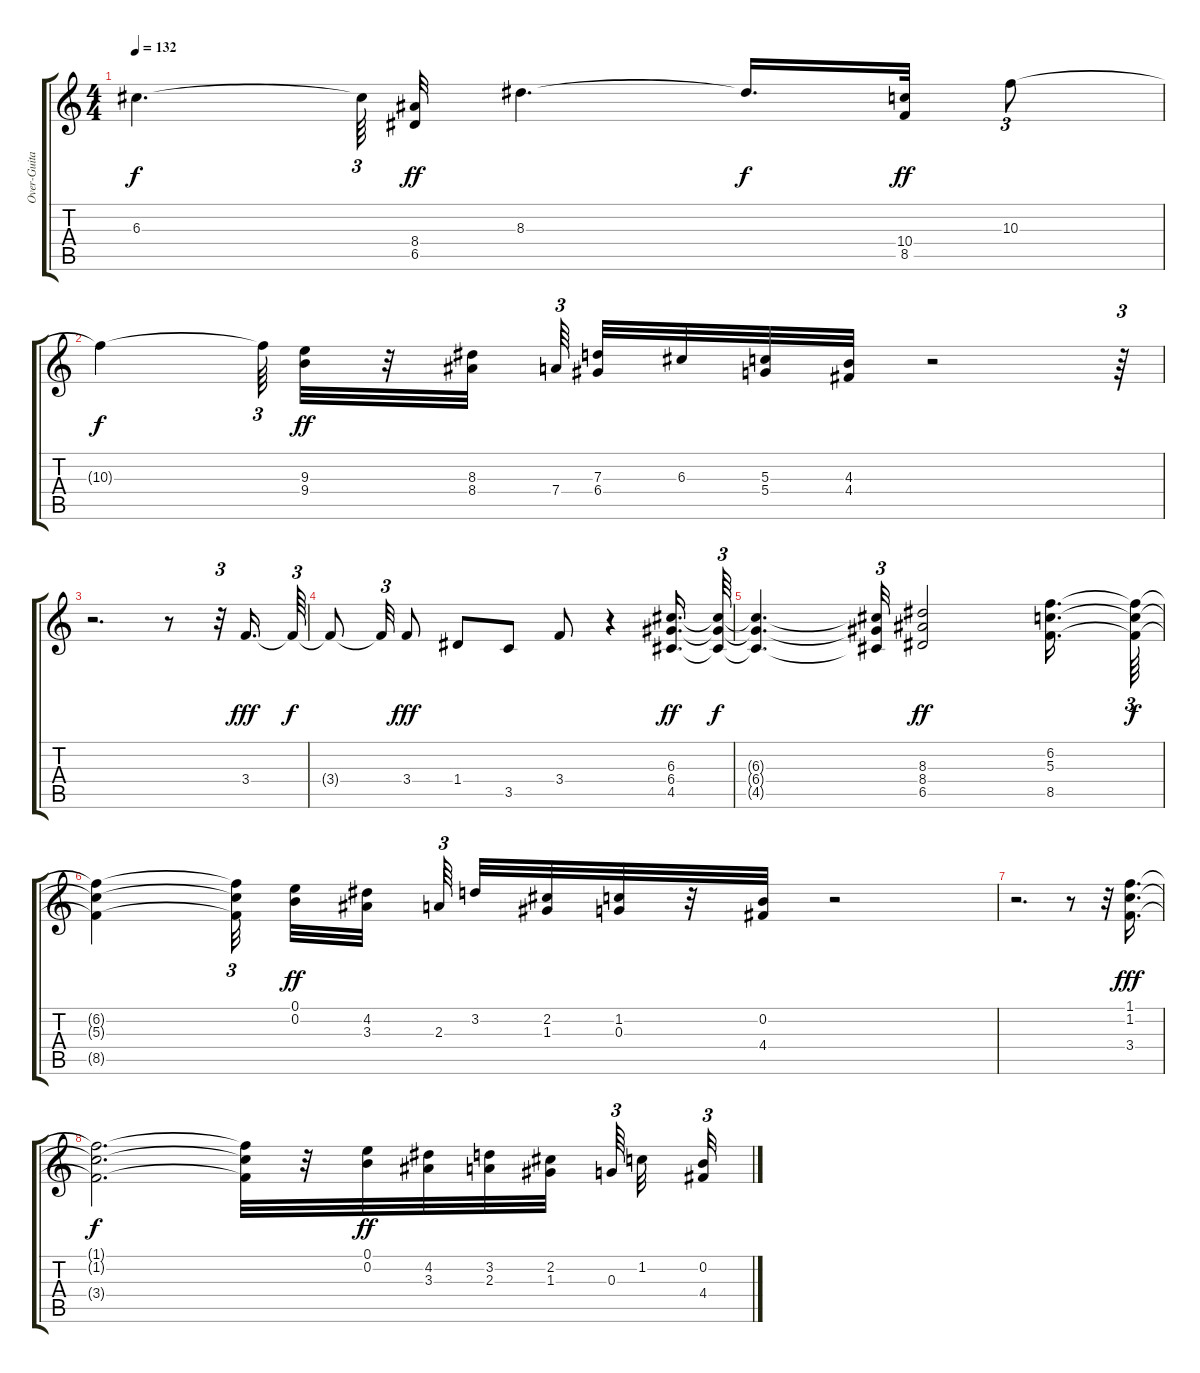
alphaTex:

\track ("Over-Guitar" "Over-Guita") {instrument overdrivenguitar}
\staff {score tabs}
\tuning (E4 B3 G3 D3 A2 E2) {hide}
\ts (4 4)
\tempo 132
\clef g2
\ks c
6.3{t}.4{d dy f} 6.3{t}.64{tu (3 2)} (8.4 6.5).32{dy ff} 8.3.4{d} 8.3{t}.16{d dy f} (10.4 8.5).32{dy ff} 10.3.8{tu (3 2)} |
10.3{t}.4{dy f} 10.3{t}.64{tu (3 2)} (9.3 9.4).32{dy ff} r.32 (8.3 8.4).32{beam splitsecondary} 7.4.64{tu (3 2) beam splitsecondary} (7.3 6.4).32 6.3.32 (5.3 5.4).32 (4.3 4.4).32 r.2 r.64{tu (3 2)} |
r.2{d} r.8 r.32{tu (3 2)} 3.4.16{d dy fff} 3.4{t}.64{tu (3 2) dy f} |
3.4{t}.8 3.4{t}.32{tu (3 2)} 3.4.8{dy fff} 1.4.8 3.5.8 3.4.8 r.4 (6.3 6.4 4.5).16{d dy ff} (6.3{t} 6.4{t} 4.5{t}).64{tu (3 2) dy f} |
(6.3{t} 6.4{t} 4.5{t}).4{d} (6.3{t} 6.4{t} 4.5{t}).32{tu (3 2)} (8.3 8.4 6.5).2{dy ff} (6.2 5.3 8.5).16{d} (6.2{t} 5.3{t} 8.5{t}).64{tu (3 2) dy f} |
(6.2{t} 5.3{t} 8.5{t}).4 (6.2{t} 5.3{t} 8.5{t}).32{tu (3 2) beam splitsecondary} (0.1 0.2).32{dy ff} (4.2 3.3).32{beam splitsecondary} 2.3.64{tu (3 2) beam splitsecondary} 3.2.32 (2.2 1.3).32 (1.2 0.3).32 r.32 (0.2 4.4).32 r.2 |
r.2{d} r.8 r.32 (1.1 1.2 3.4).16{d dy fff} |
(1.1{t} 1.2{t} 3.4{t}).2{d dy f} (1.1{t} 1.2{t} 3.4{t}).32 r.32 (0.1 0.2).32{dy ff} (4.2 3.3).32 (3.2 2.3).32 (2.2 1.3).32{beam splitsecondary} 0.3.64{tu (3 2) beam splitsecondary} 1.2.32 (0.2 4.4).32{tu (3 2)}
